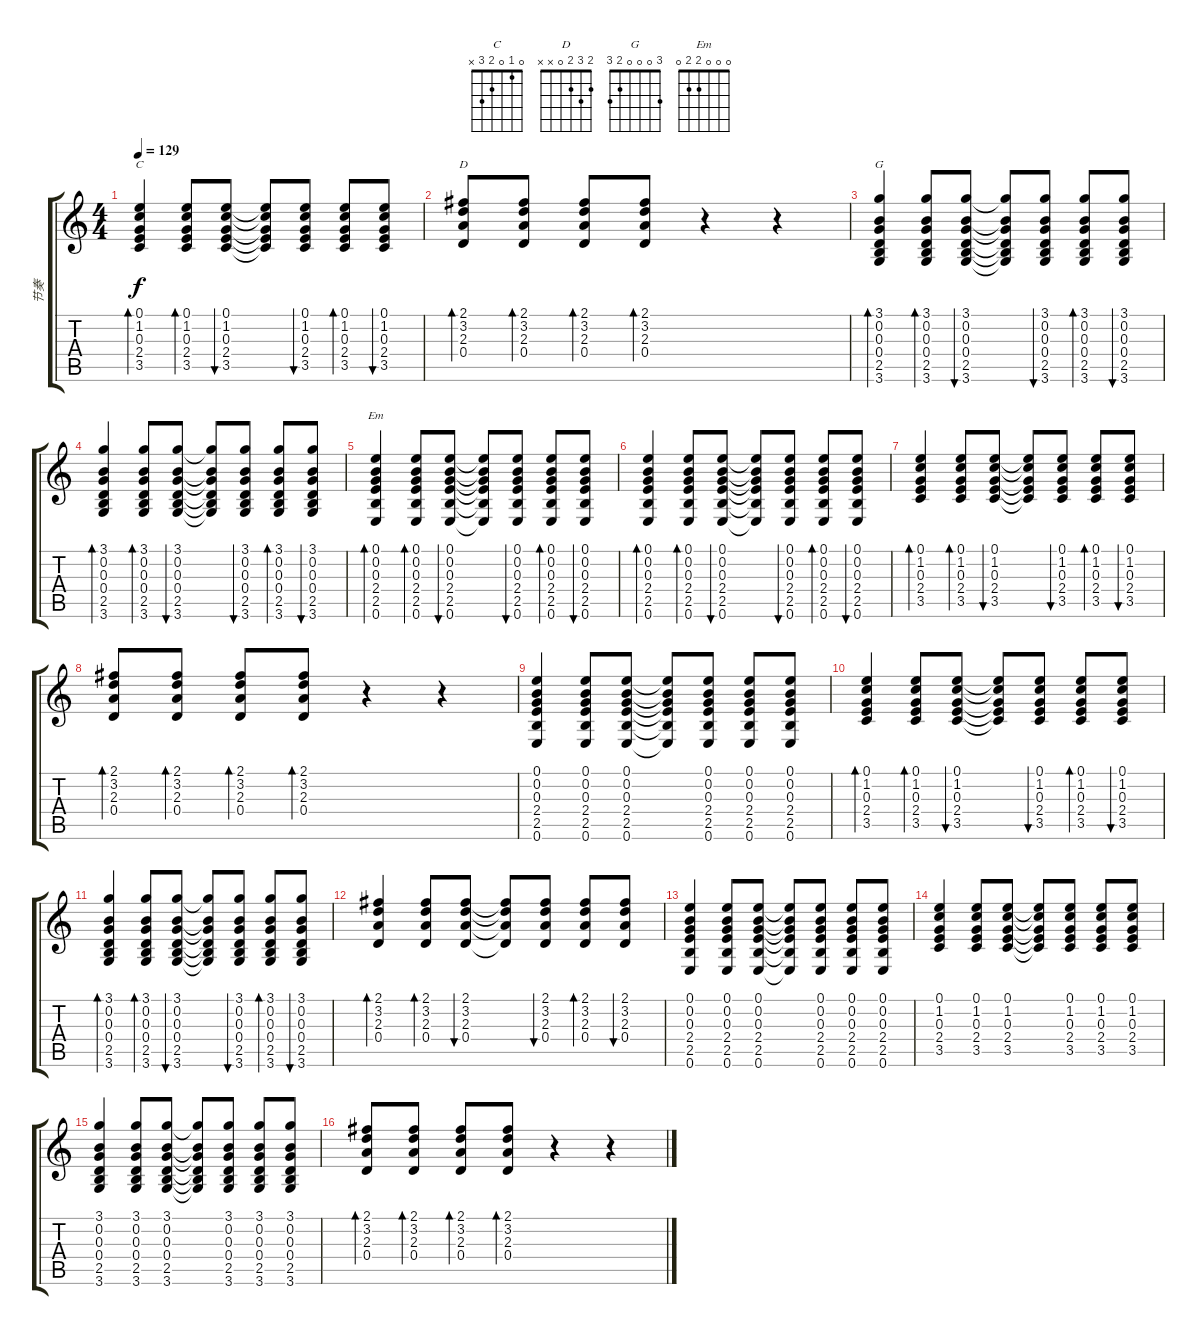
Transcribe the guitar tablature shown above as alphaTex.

\track ("节奏" "节奏") {instrument acousticguitarnylon}
\staff {score tabs}
\tuning (E4 B3 G3 D3 A2 E2) {hide}
\chord ("C" 0 1 0 2 3 x)
\chord ("D" 2 3 2 0 x x)
\chord ("G" 3 0 0 0 2 3)
\chord ("Em" 0 0 0 2 2 0)
\ts (4 4)
\tempo 129
\clef g2
\ks c
(0.1 1.2 0.3 2.4 3.5).4{bd 60 ch "C" dy f} (0.1 1.2 0.3 2.4 3.5).8{bd 60} (0.1 1.2 0.3 2.4 3.5).8{bu 60} (0.1{t} 1.2{t} 0.3{t} 2.4{t} 3.5{t}).8 (0.1 1.2 0.3 2.4 3.5).8{bu 60} (0.1 1.2 0.3 2.4 3.5).8{bd 60} (0.1 1.2 0.3 2.4 3.5).8{bu 60} |
(2.1 3.2 2.3 0.4).8{bd 60 ch "D"} (2.1 3.2 2.3 0.4).8{bd 60} (2.1 3.2 2.3 0.4).8{bd 60} (2.1 3.2 2.3 0.4).8{bd 60} r.4 r.4 |
(3.1 0.2 0.3 0.4 2.5 3.6).4{bd 60 ch "G"} (3.1 0.2 0.3 0.4 2.5 3.6).8{bd 60} (3.1 0.2 0.3 0.4 2.5 3.6).8{bu 60} (3.1{t} 0.2{t} 0.3{t} 0.4{t} 2.5{t} 3.6{t}).8 (3.1 0.2 0.3 0.4 2.5 3.6).8{bu 60} (3.1 0.2 0.3 0.4 2.5 3.6).8{bd 60} (3.1 0.2 0.3 0.4 2.5 3.6).8{bu 60} |
(3.1 0.2 0.3 0.4 2.5 3.6).4{bd 60} (3.1 0.2 0.3 0.4 2.5 3.6).8{bd 60} (3.1 0.2 0.3 0.4 2.5 3.6).8{bu 60} (3.1{t} 0.2{t} 0.3{t} 0.4{t} 2.5{t} 3.6{t}).8 (3.1 0.2 0.3 0.4 2.5 3.6).8{bu 60} (3.1 0.2 0.3 0.4 2.5 3.6).8{bd 60} (3.1 0.2 0.3 0.4 2.5 3.6).8{bu 60} |
(0.1 0.2 0.3 2.4 2.5 0.6).4{bd 60 ch "Em"} (0.1 0.2 0.3 2.4 2.5 0.6).8{bd 60} (0.1 0.2 0.3 2.4 2.5 0.6).8{bu 60} (0.1{t} 0.2{t} 0.3{t} 2.4{t} 2.5{t} 0.6{t}).8 (0.1 0.2 0.3 2.4 2.5 0.6).8{bu 60} (0.1 0.2 0.3 2.4 2.5 0.6).8{bd 60} (0.1 0.2 0.3 2.4 2.5 0.6).8{bu 60} |
(0.1 0.2 0.3 2.4 2.5 0.6).4{bd 60} (0.1 0.2 0.3 2.4 2.5 0.6).8{bd 60} (0.1 0.2 0.3 2.4 2.5 0.6).8{bu 60} (0.1{t} 0.2{t} 0.3{t} 2.4{t} 2.5{t} 0.6{t}).8 (0.1 0.2 0.3 2.4 2.5 0.6).8{bu 60} (0.1 0.2 0.3 2.4 2.5 0.6).8{bd 60} (0.1 0.2 0.3 2.4 2.5 0.6).8{bu 60} |
(0.1 1.2 0.3 2.4 3.5).4{bd 60} (0.1 1.2 0.3 2.4 3.5).8{bd 60} (0.1 1.2 0.3 2.4 3.5).8{bu 60} (0.1{t} 1.2{t} 0.3{t} 2.4{t} 3.5{t}).8 (0.1 1.2 0.3 2.4 3.5).8{bu 60} (0.1 1.2 0.3 2.4 3.5).8{bd 60} (0.1 1.2 0.3 2.4 3.5).8{bu 60} |
(2.1 3.2 2.3 0.4).8{bd 60} (2.1 3.2 2.3 0.4).8{bd 60} (2.1 3.2 2.3 0.4).8{bd 60} (2.1 3.2 2.3 0.4).8{bd 60} r.4 r.4 |
(0.1 0.2 0.3 2.4 2.5 0.6).4 (0.1 0.2 0.3 2.4 2.5 0.6).8 (0.1 0.2 0.3 2.4 2.5 0.6).8 (0.1{t} 0.2{t} 0.3{t} 2.4{t} 2.5{t} 0.6{t}).8 (0.1 0.2 0.3 2.4 2.5 0.6).8 (0.1 0.2 0.3 2.4 2.5 0.6).8 (0.1 0.2 0.3 2.4 2.5 0.6).8 |
(0.1 1.2 0.3 2.4 3.5).4{bd 60} (0.1 1.2 0.3 2.4 3.5).8{bd 60} (0.1 1.2 0.3 2.4 3.5).8{bu 60} (0.1{t} 1.2{t} 0.3{t} 2.4{t} 3.5{t}).8 (0.1 1.2 0.3 2.4 3.5).8{bu 60} (0.1 1.2 0.3 2.4 3.5).8{bd 60} (0.1 1.2 0.3 2.4 3.5).8{bu 60} |
(3.1 0.2 0.3 0.4 2.5 3.6).4{bd 60} (3.1 0.2 0.3 0.4 2.5 3.6).8{bd 60} (3.1 0.2 0.3 0.4 2.5 3.6).8{bu 60} (3.1{t} 0.2{t} 0.3{t} 0.4{t} 2.5{t} 3.6{t}).8 (3.1 0.2 0.3 0.4 2.5 3.6).8{bu 60} (3.1 0.2 0.3 0.4 2.5 3.6).8{bd 60} (3.1 0.2 0.3 0.4 2.5 3.6).8{bu 60} |
(2.1 3.2 2.3 0.4).4{bd 60} (2.1 3.2 2.3 0.4).8{bd 60} (2.1 3.2 2.3 0.4).8{bu 60} (2.1{t} 3.2{t} 2.3{t} 0.4{t}).8 (2.1 3.2 2.3 0.4).8{bu 60} (2.1 3.2 2.3 0.4).8{bd 60} (2.1 3.2 2.3 0.4).8{bu 60} |
(0.1 0.2 0.3 2.4 2.5 0.6).4 (0.1 0.2 0.3 2.4 2.5 0.6).8 (0.1 0.2 0.3 2.4 2.5 0.6).8 (0.1{t} 0.2{t} 0.3{t} 2.4{t} 2.5{t} 0.6{t}).8 (0.1 0.2 0.3 2.4 2.5 0.6).8 (0.1 0.2 0.3 2.4 2.5 0.6).8 (0.1 0.2 0.3 2.4 2.5 0.6).8 |
(0.1 1.2 0.3 2.4 3.5).4 (0.1 1.2 0.3 2.4 3.5).8 (0.1 1.2 0.3 2.4 3.5).8 (0.1{t} 1.2{t} 0.3{t} 2.4{t} 3.5{t}).8 (0.1 1.2 0.3 2.4 3.5).8 (0.1 1.2 0.3 2.4 3.5).8 (0.1 1.2 0.3 2.4 3.5).8 |
(3.1 0.2 0.3 0.4 2.5 3.6).4 (3.1 0.2 0.3 0.4 2.5 3.6).8 (3.1 0.2 0.3 0.4 2.5 3.6).8 (3.1{t} 0.2{t} 0.3{t} 0.4{t} 2.5{t} 3.6{t}).8 (3.1 0.2 0.3 0.4 2.5 3.6).8 (3.1 0.2 0.3 0.4 2.5 3.6).8 (3.1 0.2 0.3 0.4 2.5 3.6).8 |
(2.1 3.2 2.3 0.4).8{bd 60} (2.1 3.2 2.3 0.4).8{bd 60} (2.1 3.2 2.3 0.4).8{bd 60} (2.1 3.2 2.3 0.4).8{bd 60} r.4 r.4
